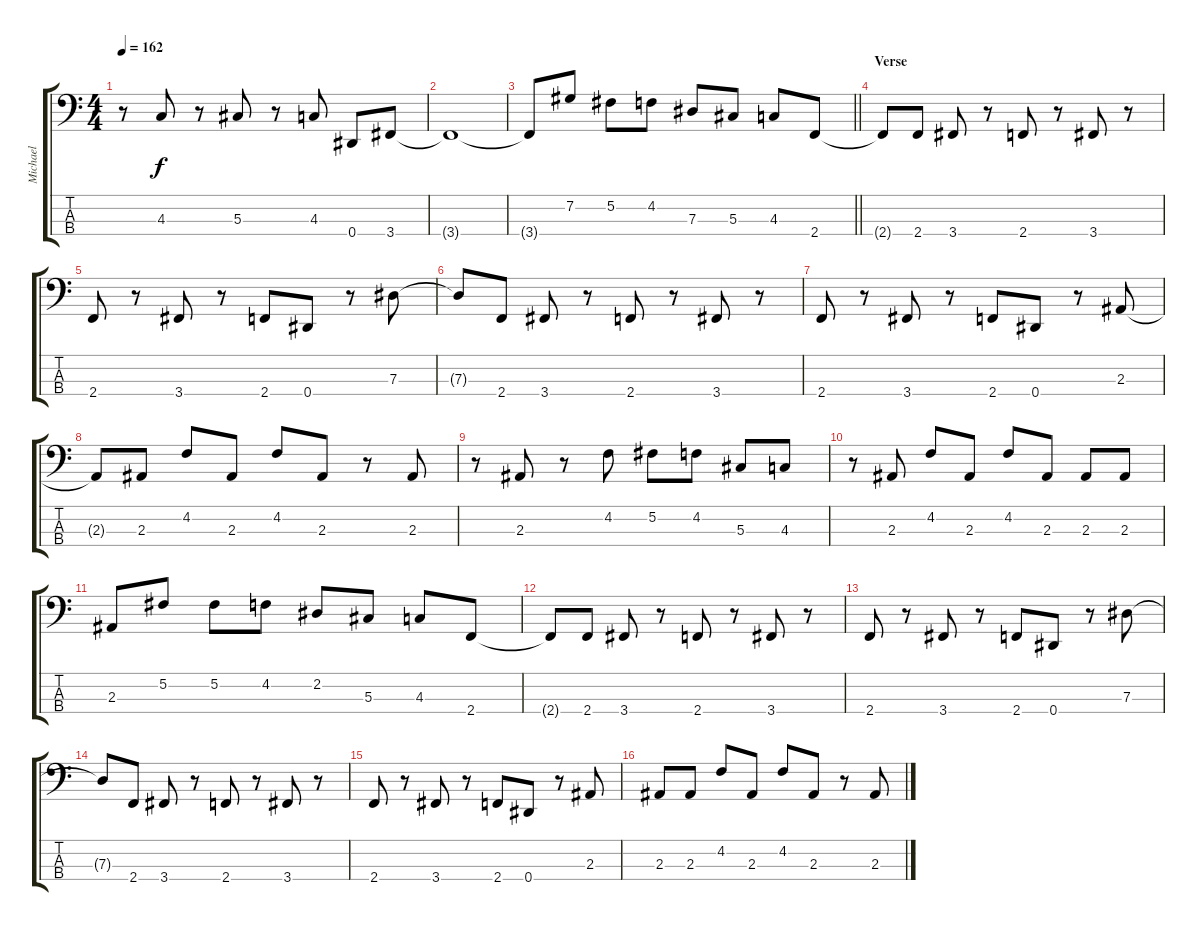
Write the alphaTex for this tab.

\track ("Michael" "Michael") {instrument electricbassfinger}
\staff {score tabs}
\tuning (Gb2 Db2 Ab1 Eb1) {hide}
\ts (4 4)
\tempo 162
\clef f4
\ks c
r.8{dy f} 4.3.8 r.8 5.3.8 r.8 4.3.8 0.4.8 3.4.8 |
3.4{t}.1 |
\barLineRight lightlight
3.4{t}.8 7.2.8 5.2.8 4.2.8 7.3.8 5.3.8 4.3.8 2.4.8 |
\section ("" "Verse")
2.4{t}.8 2.4.8 3.4.8 r.8 2.4.8 r.8 3.4.8 r.8 |
2.4.8 r.8 3.4.8 r.8 2.4.8 0.4.8 r.8 7.3.8 |
7.3{t}.8 2.4.8 3.4.8 r.8 2.4.8 r.8 3.4.8 r.8 |
2.4.8 r.8 3.4.8 r.8 2.4.8 0.4.8 r.8 2.3.8 |
2.3{t}.8 2.3.8 4.2.8 2.3.8 4.2.8 2.3.8 r.8 2.3.8 |
r.8 2.3.8 r.8 4.2.8 5.2.8 4.2.8 5.3.8 4.3.8 |
r.8 2.3.8 4.2.8 2.3.8 4.2.8 2.3.8 2.3.8 2.3.8 |
2.3.8 5.2.8 5.2.8 4.2.8 2.2.8 5.3.8 4.3.8 2.4.8 |
2.4{t}.8 2.4.8 3.4.8 r.8 2.4.8 r.8 3.4.8 r.8 |
2.4.8 r.8 3.4.8 r.8 2.4.8 0.4.8 r.8 7.3.8 |
7.3{t}.8 2.4.8 3.4.8 r.8 2.4.8 r.8 3.4.8 r.8 |
2.4.8 r.8 3.4.8 r.8 2.4.8 0.4.8 r.8 2.3.8 |
2.3.8 2.3.8 4.2.8 2.3.8 4.2.8 2.3.8 r.8 2.3.8
